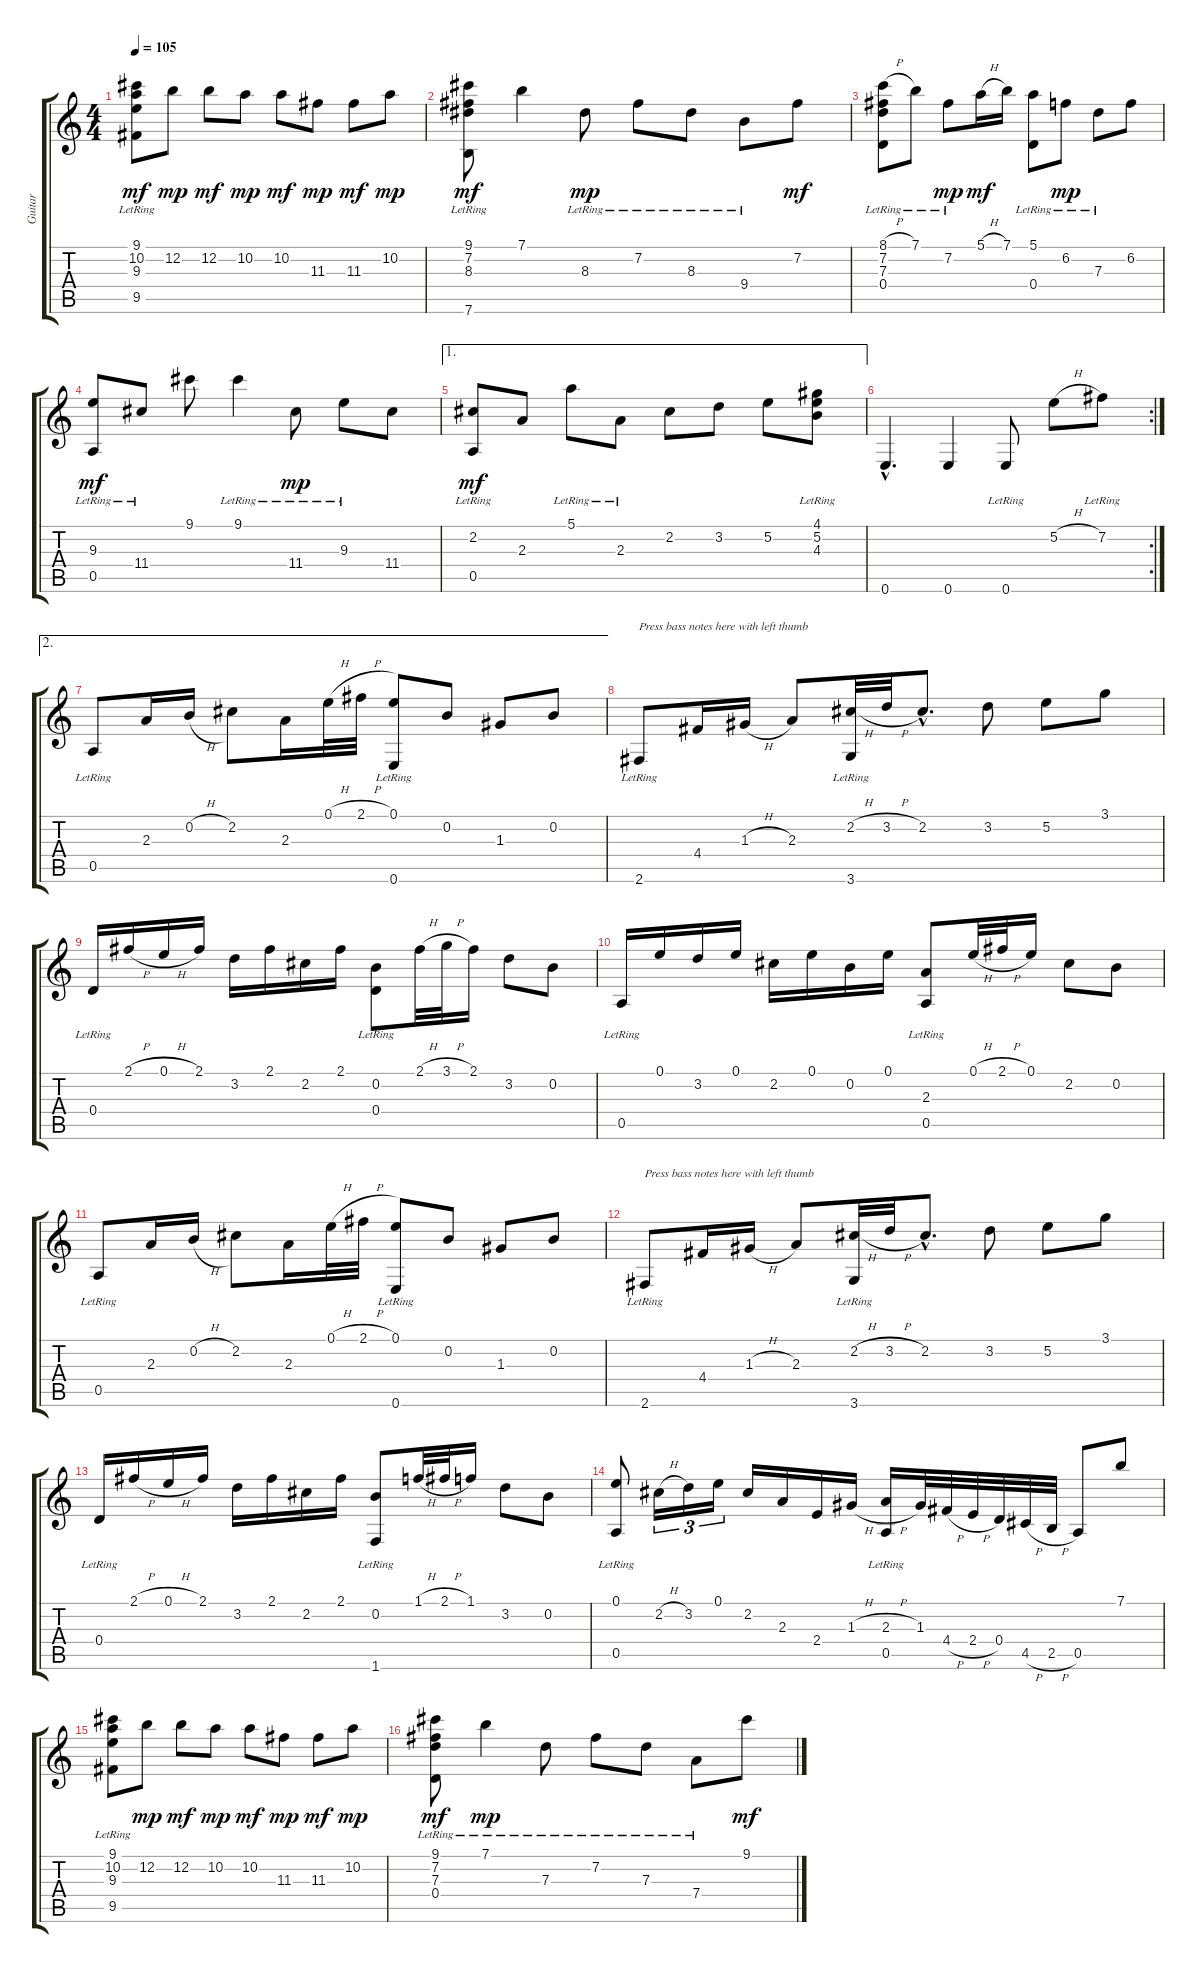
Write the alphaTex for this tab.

\track ("Guitar" "Guitar") {instrument acousticguitarsteel}
\staff {score tabs}
\tuning (E4 B3 G3 D3 A2 E2) {hide}
\ts (4 4)
\tempo 105
\clef g2
\ks c
(9.1{lr} 10.2 9.3{lr} 9.5{lr}).8{dy mf} 12.2.8{dy mp} 12.2.8{dy mf} 10.2.8{dy mp} 10.2.8{dy mf} 11.3.8{dy mp} 11.3.8{dy mf} 10.2.8{dy mp} |
(9.1 7.2{lr} 8.3{lr} 7.6{lr}).8{dy mf} 7.1.4 8.3{lr}.8{dy mp} 7.2{lr}.8 8.3{lr}.8 9.4{lr}.8 7.2.8{dy mf} |
(8.1{h} 7.2{lr} 7.3{lr} 0.4{lr}).8 7.1{lr}.8 7.2{lr}.8{dy mp} 5.1{h}.16{dy mf} 7.1.16 (5.1 0.4{lr}).8 6.2{lr}.8{dy mp} 7.3{lr}.8 6.2.8 |
(9.3{lr} 0.5{lr}).8{dy mf} 11.4{lr}.8 9.1.8 9.1{lr}.4 11.4{lr}.8{dy mp} 9.3{lr}.8 11.4.8 |
\ae 1
(2.2{lr} 0.5{lr}).8{dy mf} 2.3.8 5.1{lr}.8 2.3{lr}.8 2.2.8 3.2.8 5.2.8 (4.1{lr} 5.2{lr} 4.3{lr}).8 |
\rc 2
0.6{hac}.4{d} 0.6.4 0.6{lr}.8 5.2{h}.8 7.2{lr}.8 |
\ae 2
0.5{lr}.8 2.3.16 0.2{h}.16 2.2.8 2.3.16 0.1{h}.32 2.1{h}.32 (0.1{lr} 0.6{lr}).8 0.2.8 1.3.8 0.2.8 |
2.6{lr}.8{txt "Press bass notes here with left thumb"} 4.4.16 1.3{h}.16 2.3.8 (2.2{h} 3.6{lr}).32 3.2{h}.32 2.2{hac}.8{d} 3.2.8 5.2.8 3.1.8 |
0.4{lr}.16 2.1{h}.16 0.1{h}.16 2.1.16 3.2.16 2.1.16 2.2.16 2.1.16 (0.2 0.4{lr}).8 2.1{h}.32 3.1{h}.32 2.1.16 3.2.8 0.2.8 |
0.5{lr}.16 0.1.16 3.2.16 0.1.16 2.2.16 0.1.16 0.2.16 0.1.16 (2.3 0.5{lr}).8 0.1{h}.32 2.1{h}.32 0.1.16 2.2.8 0.2.8 |
0.5{lr}.8 2.3.16 0.2{h}.16 2.2.8 2.3.16 0.1{h}.32 2.1{h}.32 (0.1{lr} 0.6{lr}).8 0.2.8 1.3.8 0.2.8 |
2.6{lr}.8{txt "Press bass notes here with left thumb"} 4.4.16 1.3{h}.16 2.3.8 (2.2{h} 3.6{lr}).32 3.2{h}.32 2.2{hac}.8{d} 3.2.8 5.2.8 3.1.8 |
0.4{lr}.16 2.1{h}.16 0.1{h}.16 2.1.16 3.2.16 2.1.16 2.2.16 2.1.16 (0.2 1.6{lr}).8 1.1{h}.32 2.1{h}.32 1.1.16 3.2.8 0.2.8 |
(0.1 0.5{lr}).8 2.2{h}.16{tu (3 2)} 3.2.16{tu (3 2)} 0.1.16{tu (3 2)} 2.2.16 2.3.16 2.4.16 1.3{h}.16 (2.3{h} 0.5{lr}).16 1.3.32 4.4{h}.32 2.4{h}.32 0.4.32 4.5{h}.32 2.5{h}.32 0.5.8 7.1.8 |
(9.1{lr} 10.2 9.3{lr} 9.5{lr}).8 12.2.8{dy mp} 12.2.8{dy mf} 10.2.8{dy mp} 10.2.8{dy mf} 11.3.8{dy mp} 11.3.8{dy mf} 10.2.8{dy mp} |
(9.1 7.2{lr} 7.3{lr} 0.4{lr}).8{dy mf} 7.1{lr}.4{dy mp} 7.3{lr}.8 7.2{lr}.8 7.3{lr}.8 7.4{lr}.8 9.1.8{dy mf}
